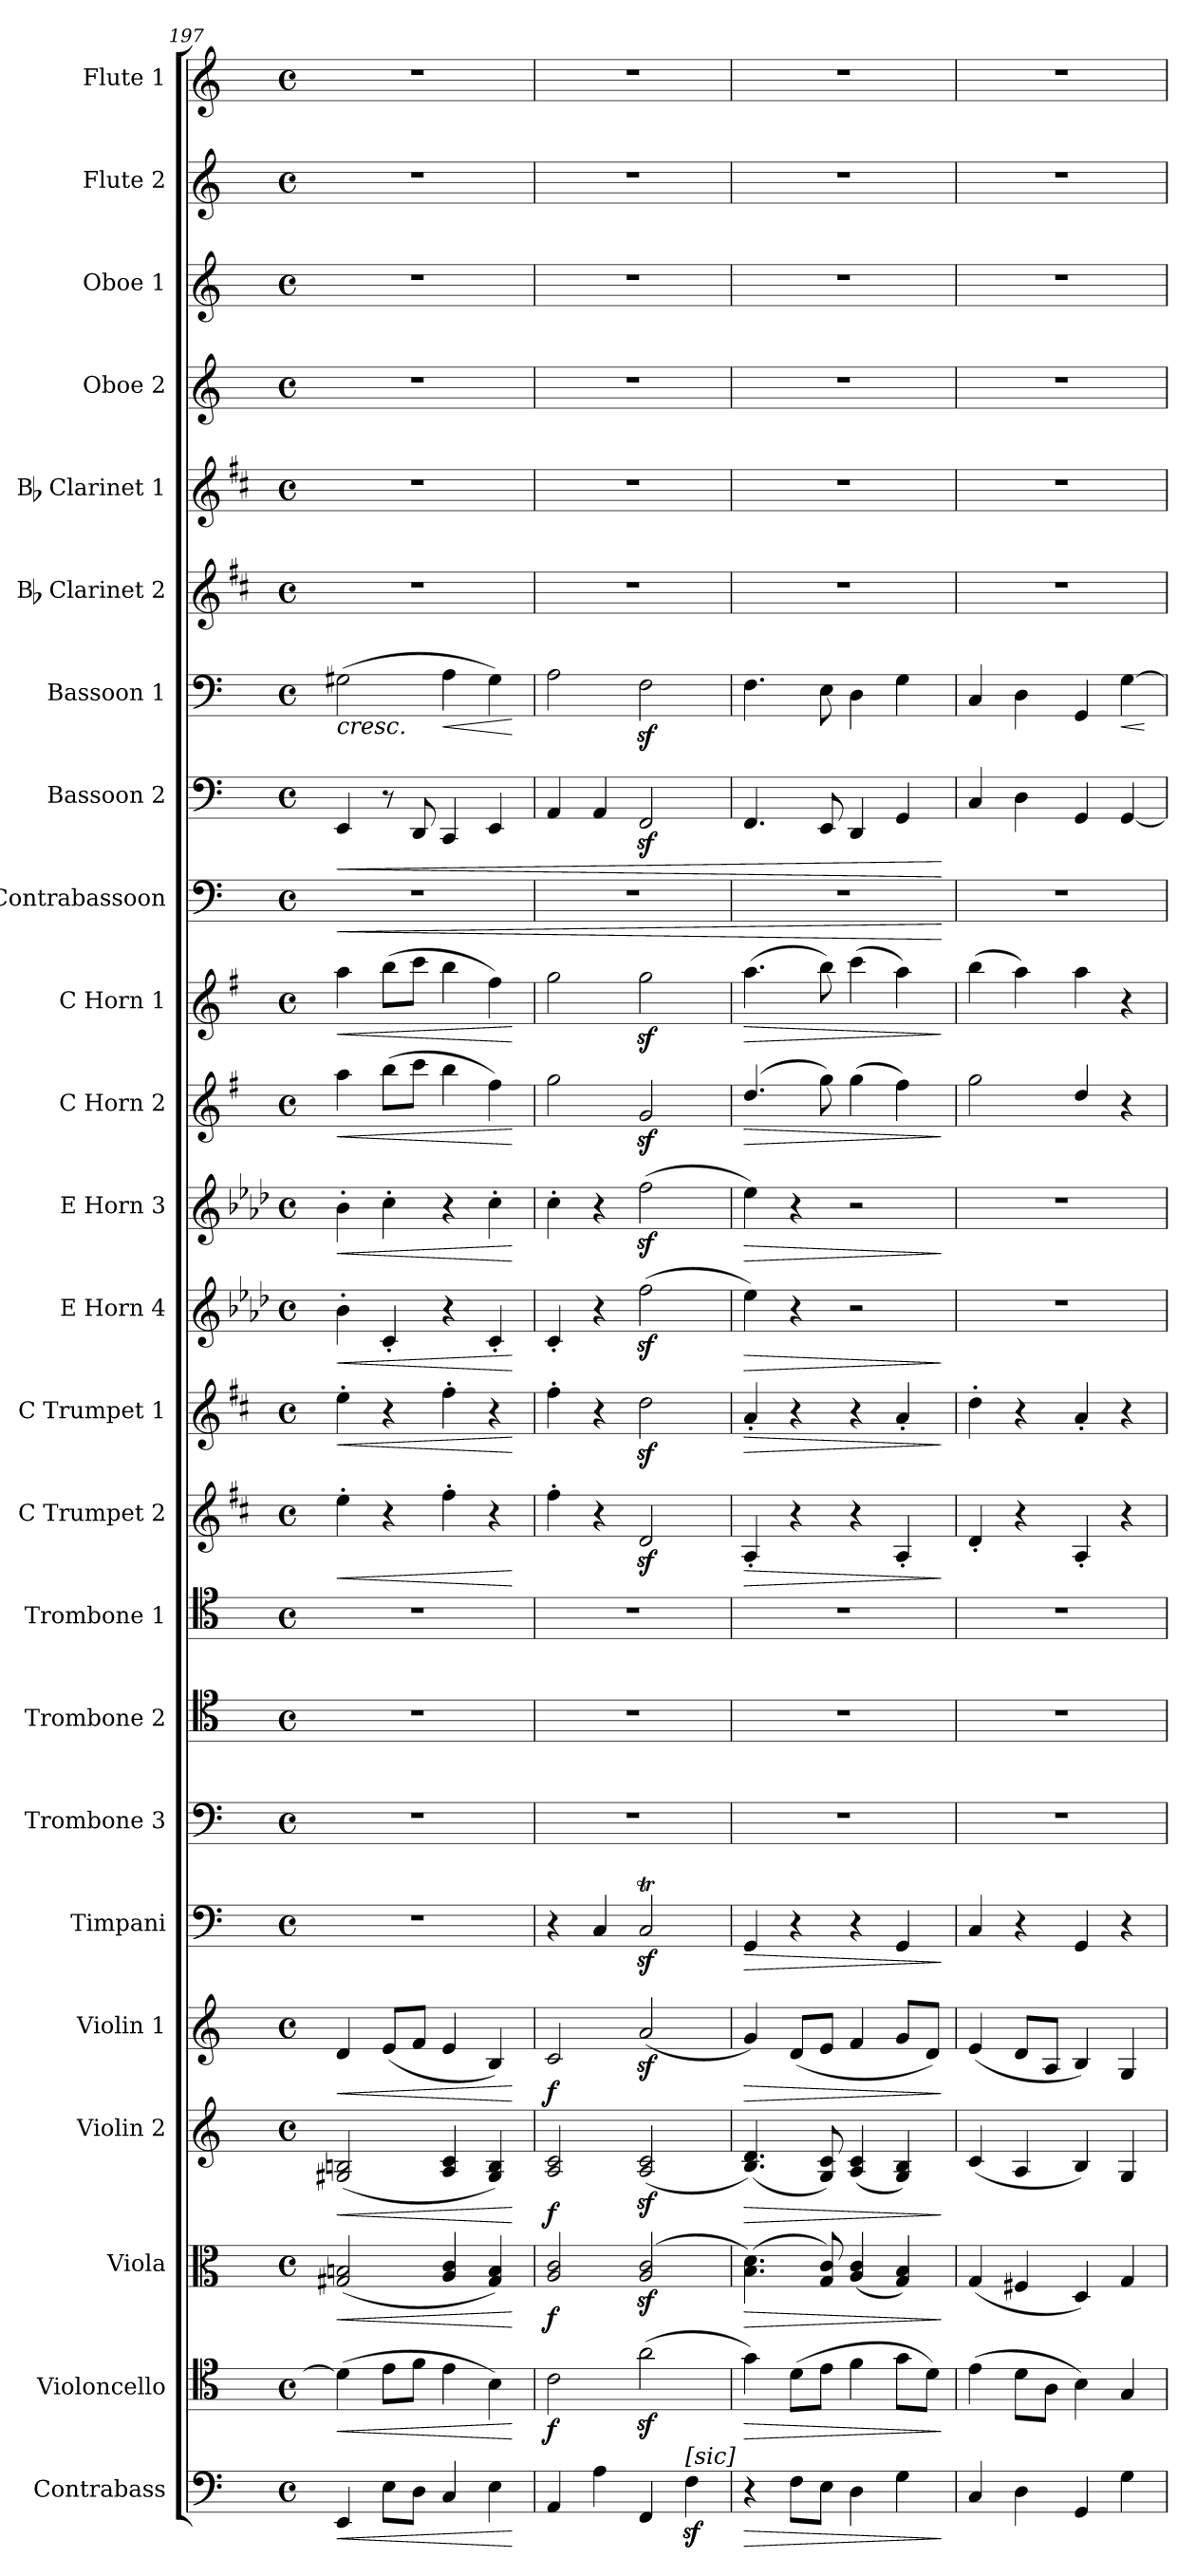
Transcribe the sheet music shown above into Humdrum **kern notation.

**kern	**dynam	**kern	**dynam	**kern	**dynam	**kern	**dynam	**kern	**dynam	**kern	**dynam	**kern	**kern	**kern	**kern	**dynam	**kern	**dynam	**kern	**dynam	**kern	**dynam	**kern	**dynam	**kern	**dynam	**kern	**dynam	**kern	**dynam	**kern	**dynam	**kern	**kern	**kern	**kern	**kern	**kern
*part24	*part24	*part23	*part23	*part22	*part22	*part21	*part21	*part20	*part20	*part19	*part19	*part18	*part17	*part16	*part15	*part15	*part14	*part14	*part13	*part13	*part12	*part12	*part11	*part11	*part10	*part10	*part9	*part9	*part8	*part8	*part7	*part7	*part6	*part5	*part4	*part3	*part2	*part1
*staff24	*staff24	*staff23	*staff23	*staff22	*staff22	*staff21	*staff21	*staff20	*staff20	*staff19	*staff19	*staff18	*staff17	*staff16	*staff15	*staff15	*staff14	*staff14	*staff13	*staff13	*staff12	*staff12	*staff11	*staff11	*staff10	*staff10	*staff9	*staff9	*staff8	*staff8	*staff7	*staff7	*staff6	*staff5	*staff4	*staff3	*staff2	*staff1
*I"Contrabass	*	*I"Violoncello	*	*I"Viola	*	*I"Violin 2	*	*I"Violin 1	*	*I"Timpani	*	*I"Trombone 3	*I"Trombone 2	*I"Trombone 1	*I"C Trumpet 2	*	*I"C Trumpet 1	*	*I"E Horn 4	*	*I"E Horn 3	*	*I"C Horn 2	*	*I"C Horn 1	*	*I"Contrabassoon	*	*I"Bassoon 2	*	*I"Bassoon 1	*	*I"Bb Clarinet 2	*I"Bb Clarinet 1	*I"Oboe 2	*I"Oboe 1	*I"Flute 2	*I"Flute 1
*I'Cb	*	*I'Vc	*	*I'Vla	*	*I'Vln 2	*	*I'Vln 1	*	*I'Timp	*	*I'Trb 3	*I'Trb 2	*I'Trb 1	*I'Tpt 2	*	*I'Tpt 1	*	*I'Hn 4	*	*I'Hn 3	*	*I'Hn 2	*	*I'Hn 1	*	*I'C Bsn	*	*I'Bsn 2	*	*I'Bsn 1	*	*I'Cl 2	*I'Cl 1	*I'Ob 2	*I'Ob 1	*I'Fl 2	*I'Fl 1
*clefF4	*	*clefC4	*	*clefC3	*	*clefG2	*	*clefG2	*	*clefF4	*	*clefF4	*clefC4	*clefC4	*clefG2	*	*clefG2	*	*clefG2	*	*clefG2	*	*clefG2	*	*clefG2	*	*clefF4	*	*clefF4	*	*clefF4	*	*clefG2	*clefG2	*clefG2	*clefG2	*clefG2	*clefG2
*ITrd7c12	*	*	*	*	*	*	*	*	*	*	*	*	*	*	*ITrd1c2	*	*ITrd1c2	*	*ITrd5c8	*	*ITrd5c8	*	*ITrd4c7	*	*ITrd4c7	*	*ITrd7c12	*	*	*	*	*	*ITrd1c2	*ITrd1c2	*	*	*	*
*k[]	*	*k[]	*	*k[]	*	*k[]	*	*k[]	*	*k[]	*	*k[]	*k[]	*k[]	*k[]	*	*k[]	*	*k[]	*	*k[]	*	*k[]	*	*k[]	*	*k[]	*	*k[]	*	*k[]	*	*k[]	*k[]	*k[]	*k[]	*k[]	*k[]
*M4/4	*	*M4/4	*	*M4/4	*	*M4/4	*	*M4/4	*	*M4/4	*	*M4/4	*M4/4	*M4/4	*M4/4	*	*M4/4	*	*M4/4	*	*M4/4	*	*M4/4	*	*M4/4	*	*M4/4	*	*M4/4	*	*M4/4	*	*M4/4	*M4/4	*M4/4	*M4/4	*M4/4	*M4/4
*met(c)	*	*met(c)	*	*met(c)	*	*met(c)	*	*met(c)	*	*met(c)	*	*met(c)	*met(c)	*met(c)	*met(c)	*	*met(c)	*	*met(c)	*	*met(c)	*	*met(c)	*	*met(c)	*	*met(c)	*	*met(c)	*	*met(c)	*	*met(c)	*met(c)	*met(c)	*met(c)	*met(c)	*met(c)
=197	=197	=197	=197	=197	=197	=197	=197	=197	=197	=197	=197	=197	=197	=197	=197	=197	=197	=197	=197	=197	=197	=197	=197	=197	=197	=197	=197	=197	=197	=197	=197	=197	=197	=197	=197	=197	=197	=197
!	!LO:HP:b	!	!LO:HP:b	!	!LO:HP:b	!	!LO:HP:b	!	!LO:HP:b	!	!	!	!	!	!	!LO:HP:b	!	!LO:HP:b	!	!LO:HP:b	!	!LO:HP:b	!	!LO:HP:b	!	!LO:HP:b	!	!LO:HP:b	!	!LO:HP:b	!	!LO:HP:b	!	!	!	!	!	!
4EEE/	<	(4d\]	<	(2G#X/ 2Bn/	<	(2G#X/ 2Bn/	<	4d/	<	1r	.	1r	1r	1r	4dd'\	<	4dd'\	<	4d'\	<	4d'\	<	4dd\	<	4dd\	<	1r	<	4EE/	<	(2G#X\	<	1r	1r	1r	1r	1r	1r
8EE\L	.	8e\L	.	.	.	.	.	(8e/L	.	.	.	.	.	.	4r	.	4r	.	4E'/	.	4e'\	.	(8ee\L	.	(8ee\L	.	.	.	8r	.	.	.	.	.	.	.	.	.
8DD\J	.	8f\J	.	.	.	.	.	8f/J	.	.	.	.	.	.	.	.	.	.	.	.	.	.	8ff\J	.	8ff\J	.	.	.	8DD/	.	.	.	.	.	.	.	.	.
!	!	!	!	!	!	!	!	!	!	!	!	!	!	!	!	!	!	!	!	!	!	!	!	!	!	!	!	!	!	!	!	!LO:HP:b	!	!	!	!	!	!
4CC/	.	4e\	.	4A/ 4c/	.	4A/ 4c/	.	4e/	.	.	.	.	.	.	4ee'\	.	4ee'\	.	4r	.	4r	.	4ee\	.	4ee\	.	.	.	4CC/	.	4A\	<	.	.	.	.	.	.
4EE\	.	4B\)	.	4G#/ 4B/)	.	4G#/ 4B/)	.	4B/)	.	.	.	.	.	.	4r	.	4r	.	4E'/	.	4e'\	.	4b\)	.	4b\)	.	.	.	4EE/	.	4G#\)	.	.	.	.	.	.	.
.	[	.	[	.	[	.	[	.	[	.	.	.	.	.	.	[	.	[	.	[	.	[	.	[	.	[	.	.	.	.	.	[ [	.	.	.	.	.	.
=198	=198	=198	=198	=198	=198	=198	=198	=198	=198	=198	=198	=198	=198	=198	=198	=198	=198	=198	=198	=198	=198	=198	=198	=198	=198	=198	=198	=198	=198	=198	=198	=198	=198	=198	=198	=198	=198	=198
!	!	!	!LO:DY:b	!	!LO:DY:b	!	!LO:DY:b	!	!LO:DY:b	!	!	!	!	!	!	!	!	!	!	!	!	!	!	!	!	!	!	!	!	!	!	!	!	!	!	!	!	!
4AAA/	.	2c\	f	2A/ 2c/	f	2A/ 2c/	f	2c/	f	4r	.	1r	1r	1r	4ee'\	.	4ee'\	.	4E'/	.	4e'\	.	2cc\	.	2cc\	.	1r	.	4AA/	.	2A\	.	1r	1r	1r	1r	1r	1r
4AA\	.	.	.	.	.	.	.	.	.	4C/	.	.	.	.	4r	.	4r	.	4r	.	4r	.	.	.	.	.	.	.	4AA/	.	.	.	.	.	.	.	.	.
4FFF/	.	(2az<\	.	(2A/z< 2c/z<	.	(2A/z< 2c/z<	.	(2az</	.	2Cz<T/	.	.	.	.	2cz</	.	2ccz<\	.	(2az<\	.	(2az<\	.	2cz</	.	2ccz<\	.	.	.	2FFz</	.	2Fz<\	.	.	.	.	.	.	.
!LO:TX:a:t=[sic]	!	!	!	!	!	!	!	!	!	!	!	!	!	!	!	!	!	!	!	!	!	!	!	!	!	!	!	!	!	!	!	!	!	!	!	!	!	!
4FFz<\	.	.	.	.	.	.	.	.	.	.	.	.	.	.	.	.	.	.	.	.	.	.	.	.	.	.	.	.	.	.	.	.	.	.	.	.	.	.
=199	=199	=199	=199	=199	=199	=199	=199	=199	=199	=199	=199	=199	=199	=199	=199	=199	=199	=199	=199	=199	=199	=199	=199	=199	=199	=199	=199	=199	=199	=199	=199	=199	=199	=199	=199	=199	=199	=199
!	!LO:HP:b	!	!LO:HP:b	!	!LO:HP:b	!	!LO:HP:b	!	!LO:HP:b	!	!LO:HP:b	!	!	!	!	!LO:HP:b	!	!LO:HP:b	!	!LO:HP:b	!	!LO:HP:b	!	!LO:HP:b	!	!LO:HP:b	!	!	!	!	!	!	!	!	!	!	!	!
4r	>	4g\)	>	(4.B\ 4.d\)	>	(4.B/ 4.d/)	>	4g/)	>	4GG/	>	1r	1r	1r	4G'/	>	4g'/	>	4g\)	>	4g\)	>	(4.g/	>	(4.dd\	>	1r	.	4.FF/	.	4.F\	.	1r	1r	1r	1r	1r	1r
8FF\L	.	(8d\L	.	.	.	.	.	(8d/L	.	4r	.	.	.	.	4r	.	4r	.	4r	.	4r	.	.	.	.	.	.	.	.	.	.	.	.	.	.	.	.	.
8EE\J	.	8e\J	.	8G/ 8c/)	.	8G/ 8c/)	.	8e/J	.	.	.	.	.	.	.	.	.	.	.	.	.	.	8cc\)	.	8ee\)	.	.	.	8EE/	.	8E\	.	.	.	.	.	.	.
4DD\	.	4f\	.	(4A/ 4c/	.	(4A/ 4c/	.	4f/	.	4r	.	.	.	.	4r	.	4r	.	2r	.	2r	.	(4cc\	.	(4ff\	.	.	.	4DD/	.	4D\	.	.	.	.	.	.	.
4GG\	.	8g\L	.	4G/ 4B/)	.	4G/ 4B/)	.	8g/L	.	4GG/	.	.	.	.	4G'/	.	4g'/	.	.	.	.	.	4b\)	.	4dd\)	.	.	.	4GG/	.	4G\	.	.	.	.	.	.	.
.	.	8d\J)	.	.	.	.	.	8d/J)	.	.	.	.	.	.	.	.	.	.	.	.	.	.	.	.	.	.	.	.	.	.	.	.	.	.	.	.	.	.
.	]	.	]	.	]	.	]	.	]	.	]	.	.	.	.	]	.	]	.	]	.	]	.	]	.	]	.	[	.	[	.	.	.	.	.	.	.	.
=200	=200	=200	=200	=200	=200	=200	=200	=200	=200	=200	=200	=200	=200	=200	=200	=200	=200	=200	=200	=200	=200	=200	=200	=200	=200	=200	=200	=200	=200	=200	=200	=200	=200	=200	=200	=200	=200	=200
4CC/	.	(4e\	.	(4G/	.	(4c/	.	(4e/	.	4C/	.	1r	1r	1r	4c'/	.	4cc'\	.	1r	.	1r	.	2cc\	.	(4ee\	.	1r	.	4C/	.	4C/	.	1r	1r	1r	1r	1r	1r
4DD\	.	8d\L	.	4F#X/	.	4A/	.	8d/L	.	4r	.	.	.	.	4r	.	4r	.	.	.	.	.	.	.	4dd\)	.	.	.	4D\	.	4D\	.	.	.	.	.	.	.
.	.	8A\J	.	.	.	.	.	8A/J	.	.	.	.	.	.	.	.	.	.	.	.	.	.	.	.	.	.	.	.	.	.	.	.	.	.	.	.	.	.
4GGG/	.	4B\)	.	4D/)	.	4B/)	.	4B/)	.	4GG/	.	.	.	.	4G'/	.	4g'/	.	.	.	.	.	4g/	.	4dd\	.	.	.	4GG/	.	4GG/	.	.	.	.	.	.	.
!	!	!	!	!	!	!	!	!	!	!	!	!	!	!	!	!	!	!	!	!	!	!	!	!	!	!	!	!	!	!	!	!LO:HP:b	!	!	!	!	!	!
4GG\	.	4G/	.	4G/	.	4G/	.	4G/	.	4r	.	.	.	.	4r	.	4r	.	.	.	.	.	4r	.	4r	.	.	.	[4GG/	.	[4G\	<	.	.	.	.	.	.
.	.	.	.	.	.	.	.	.	.	.	.	.	.	.	.	.	.	.	.	.	.	.	.	.	.	.	.	.	.	.	.	[	.	.	.	.	.	.
=	=	=	=	=	=	=	=	=	=	=	=	=	=	=	=	=	=	=	=	=	=	=	=	=	=	=	=	=	=	=	=	=	=	=	=	=	=	=
*-	*-	*-	*-	*-	*-	*-	*-	*-	*-	*-	*-	*-	*-	*-	*-	*-	*-	*-	*-	*-	*-	*-	*-	*-	*-	*-	*-	*-	*-	*-	*-	*-	*-	*-	*-	*-	*-	*-
